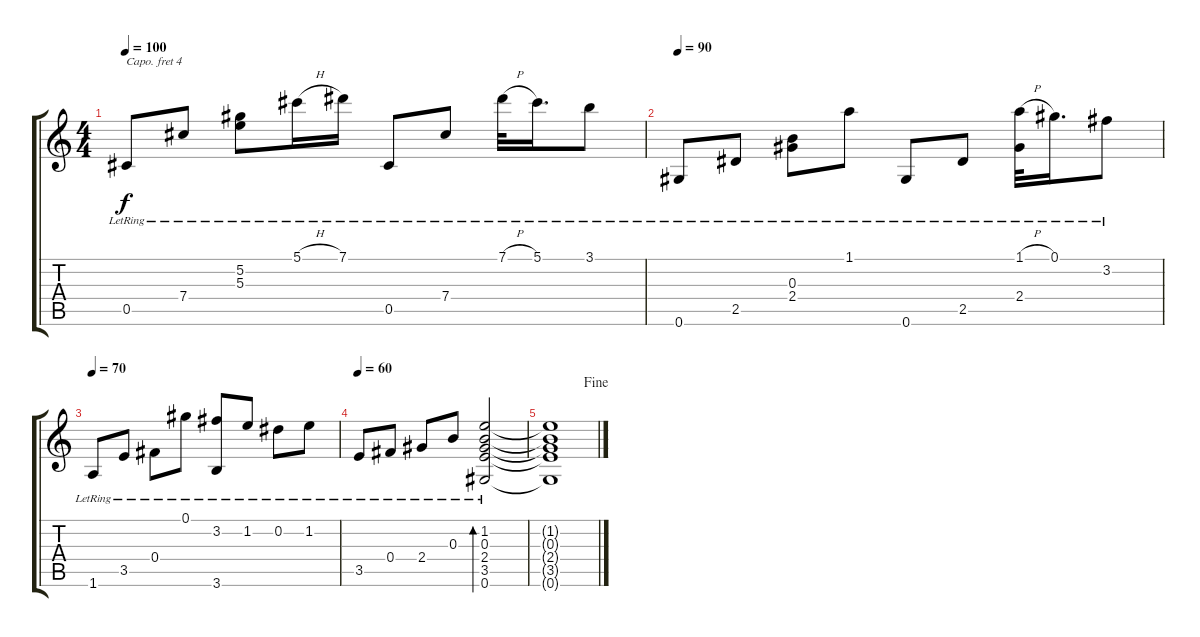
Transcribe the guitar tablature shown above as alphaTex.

\track "" {instrument acousticguitarnylon}
\staff {score tabs}
\capo 4
\tuning (E4 B3 G3 D3 A2 E2) {hide}
\ts (4 4)
\tempo 100
\clef g2
\ks c
0.5{lr}.8{dy f} 7.4{lr}.8 (5.2{lr} 5.3{lr}).8 5.1{h lr}.16 7.1{lr}.16 0.5{lr}.8 7.4{lr}.8 7.1{h lr}.32 5.1{lr}.16{d} 3.1{lr}.8 |
\tempo 90
0.6{lr}.8 2.5{lr}.8 (0.3{lr} 2.4{lr}).8 1.1{lr}.8 0.6{lr}.8 2.5{lr}.8 (1.1{h lr} 2.4{lr}).32 0.1{lr}.16{d} 3.2{lr}.8 |
\tempo 70
1.6{lr}.8 3.5{lr}.8 0.4{lr}.8 0.1{lr}.8 (3.2{lr} 3.6{lr}).8 1.2{lr}.8 0.2{lr}.8 1.2{lr}.8 |
\tempo 60
3.5{lr}.8 0.4{lr}.8 2.4{lr}.8 0.3{lr}.8 (1.2{lr} 0.3{lr} 2.4{lr} 3.5{lr} 0.6{lr}).2{bd 240} |
\jump fine
(1.2{t} 0.3{t} 2.4{t} 3.5{t} 0.6{t}).1
